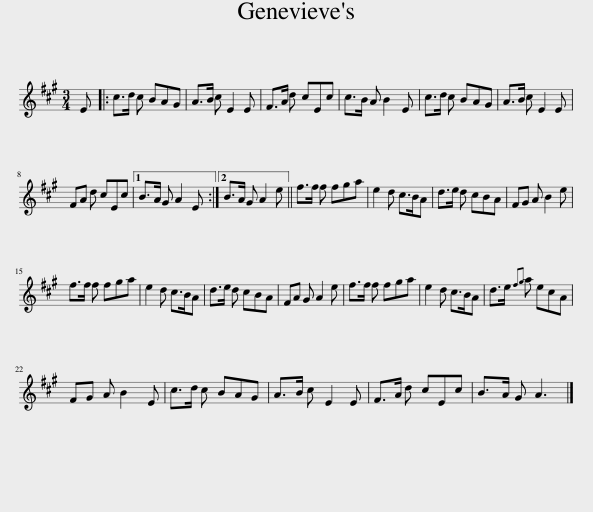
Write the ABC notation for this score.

X:1
L:1/8
M:3/4
I:linebreak $
K:A
V:1 treble
V:1
 E |: c>d c BAG | A>B c E2 E | F>A d cEc | c>B A B2 E | %5
 c>d c BAG | A>B c E2 E |$ FA d cEc |1 B>A G A2 E :|2 B>A G A2 e || %10
 f>f f fga | e2 d c>BA | d>e d cBA | FG A B2 e |$ f>f f fga | %15
 e2 d c>BA | d>e d cBA | FA G A2 e | f>f f fga | e2 d c>BA | %20
 d>e{fg} a ecA |$ FG A B2 E | c>d c BAG | A>B c E2 E | F>A d cEc | %25
 B>A G A3 |] %26
